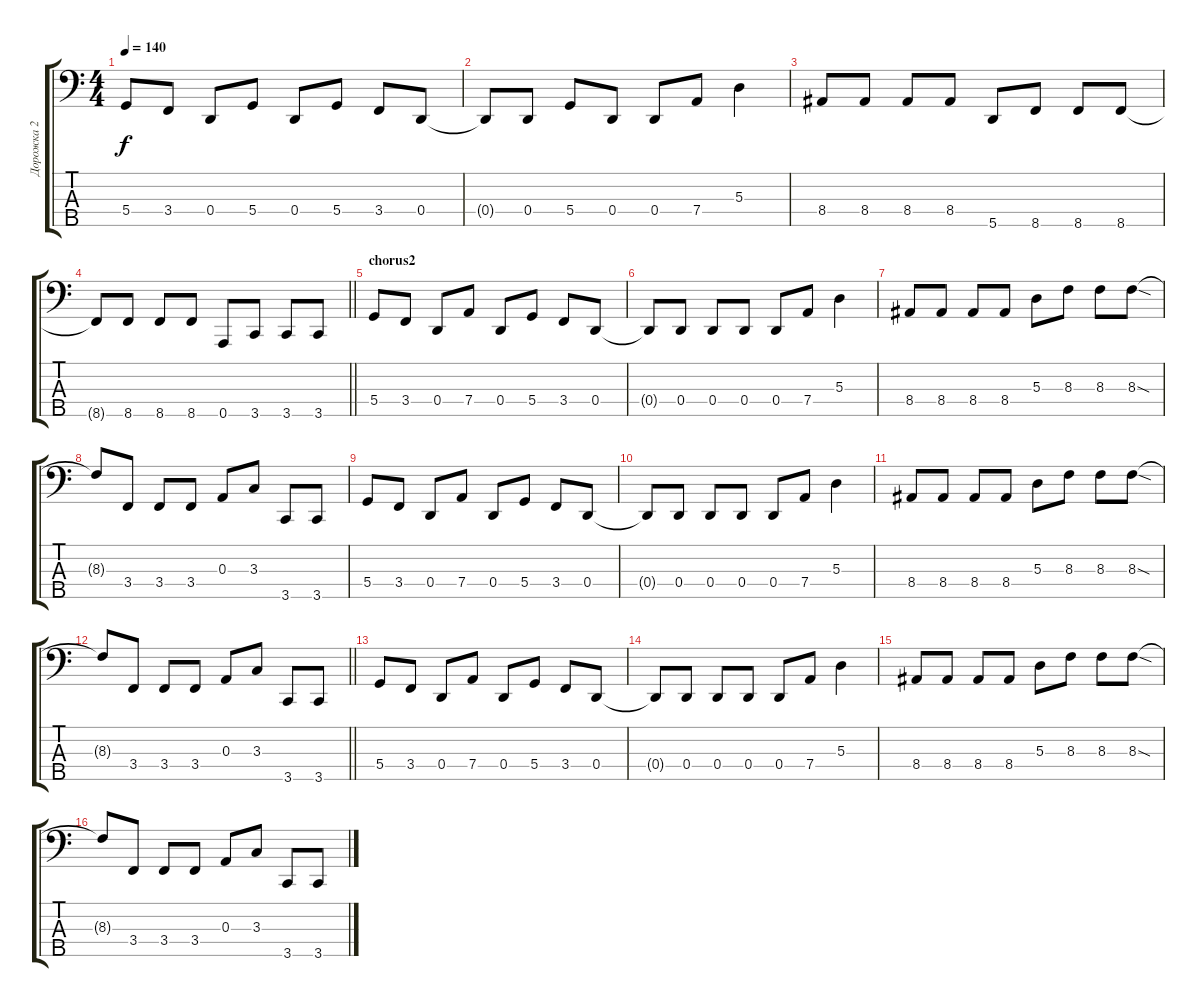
\track ("Дорожка 2" "Дорожка 2") {instrument electricbassfinger}
\staff {score tabs}
\tuning (G2 D2 A1 D1 A0) {hide}
\ts (4 4)
\tempo 140
\clef f4
\ks c
5.4.8{dy f} 3.4.8 0.4.8 5.4.8 0.4.8 5.4.8 3.4.8 0.4.8 |
0.4{t}.8 0.4.8 5.4.8 0.4.8 0.4.8 7.4.8 5.3.4 |
8.4.8 8.4.8 8.4.8 8.4.8 5.5.8 8.5.8 8.5.8 8.5.8 |
\barLineRight lightlight
8.5{t}.8 8.5.8 8.5.8 8.5.8 0.5.8 3.5.8 3.5.8 3.5.8 |
\section ("" "chorus2")
5.4.8 3.4.8 0.4.8 7.4.8 0.4.8 5.4.8 3.4.8 0.4.8 |
0.4{t}.8 0.4.8 0.4.8 0.4.8 0.4.8 7.4.8 5.3.4 |
8.4.8 8.4.8 8.4.8 8.4.8 5.3.8 8.3.8 8.3.8 8.3{sod}.8 |
8.3{t}.8 3.4.8 3.4.8 3.4.8 0.3.8 3.3.8 3.5.8 3.5.8 |
5.4.8 3.4.8 0.4.8 7.4.8 0.4.8 5.4.8 3.4.8 0.4.8 |
0.4{t}.8 0.4.8 0.4.8 0.4.8 0.4.8 7.4.8 5.3.4 |
8.4.8 8.4.8 8.4.8 8.4.8 5.3.8 8.3.8 8.3.8 8.3{sod}.8 |
\barLineRight lightlight
8.3{t}.8 3.4.8 3.4.8 3.4.8 0.3.8 3.3.8 3.5.8 3.5.8 |
5.4.8 3.4.8 0.4.8 7.4.8 0.4.8 5.4.8 3.4.8 0.4.8 |
0.4{t}.8 0.4.8 0.4.8 0.4.8 0.4.8 7.4.8 5.3.4 |
8.4.8 8.4.8 8.4.8 8.4.8 5.3.8 8.3.8 8.3.8 8.3{sod}.8 |
8.3{t}.8 3.4.8 3.4.8 3.4.8 0.3.8 3.3.8 3.5.8 3.5.8
